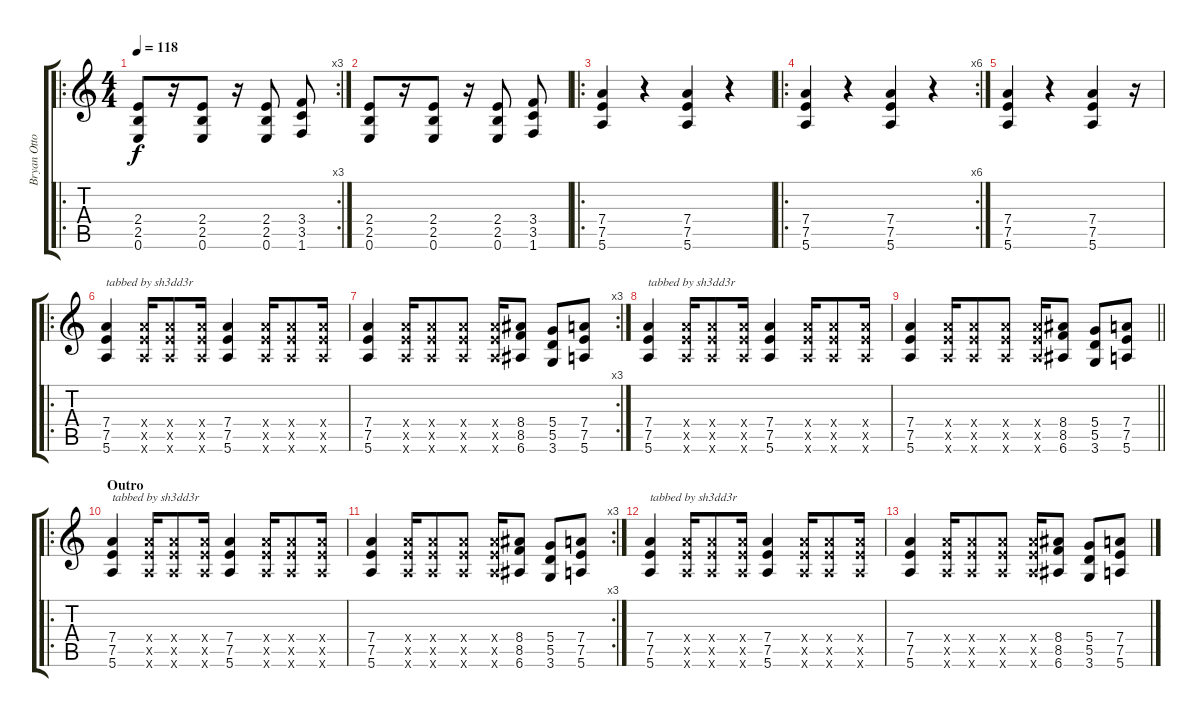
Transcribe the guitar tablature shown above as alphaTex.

\track ("Bryan Ottoson (R.I.P.)" "Bryan Otto") {instrument distortionguitar}
\staff {score tabs}
\tuning (E4 B3 G3 D3 A2 E2) {hide}
\ro
\rc 3
\ts (4 4)
\tempo 118
\clef g2
\ks c
(2.4 2.5 0.6).8{dy f} r.16 (2.4 2.5 0.6).8 r.16 (2.4 2.5 0.6).8 (3.4 3.5 1.6).8 |
(2.4 2.5 0.6).8 r.16 (2.4 2.5 0.6).8 r.16 (2.4 2.5 0.6).8 (3.4 3.5 1.6).8 |
\ro
(7.4 7.5 5.6).4 r.4 (7.4 7.5 5.6).4 r.4 |
\ro
\rc 6
(7.4 7.5 5.6).4 r.4 (7.4 7.5 5.6).4 r.4 |
(7.4 7.5 5.6).4 r.4 (7.4 7.5 5.6).4 r.16 |
\ro
(7.4 7.5 5.6).4{txt "tabbed by sh3dd3r"} (7.4{x} 7.5{x} 5.6{x}).16 (7.4{x} 7.5{x} 5.6{x}).8 (7.4{x} 7.5{x} 5.6{x}).16 (7.4 7.5 5.6).4 (7.4{x} 7.5{x} 5.6{x}).16 (7.4{x} 7.5{x} 5.6{x}).8 (7.4{x} 7.5{x} 5.6{x}).16 |
\rc 3
(7.4 7.5 5.6).4 (7.4{x} 7.5{x} 5.6{x}).16 (7.4{x} 7.5{x} 5.6{x}).8 (7.4{x} 7.5{x} 5.6{x}).8 (7.4{x} 7.5{x} 5.6{x}).16 (8.4 8.5 6.6).8 (5.4 5.5 3.6).8 (7.4 7.5 5.6).8 |
(7.4 7.5 5.6).4{txt "tabbed by sh3dd3r"} (7.4{x} 7.5{x} 5.6{x}).16 (7.4{x} 7.5{x} 5.6{x}).8 (7.4{x} 7.5{x} 5.6{x}).16 (7.4 7.5 5.6).4 (7.4{x} 7.5{x} 5.6{x}).16 (7.4{x} 7.5{x} 5.6{x}).8 (7.4{x} 7.5{x} 5.6{x}).16 |
\barLineRight lightlight
(7.4 7.5 5.6).4 (7.4{x} 7.5{x} 5.6{x}).16 (7.4{x} 7.5{x} 5.6{x}).8 (7.4{x} 7.5{x} 5.6{x}).8 (7.4{x} 7.5{x} 5.6{x}).16 (8.4 8.5 6.6).8 (5.4 5.5 3.6).8 (7.4 7.5 5.6).8 |
\ro
\section ("" "Outro")
(7.4 7.5 5.6).4{txt "tabbed by sh3dd3r"} (7.4{x} 7.5{x} 5.6{x}).16 (7.4{x} 7.5{x} 5.6{x}).8 (7.4{x} 7.5{x} 5.6{x}).16 (7.4 7.5 5.6).4 (7.4{x} 7.5{x} 5.6{x}).16 (7.4{x} 7.5{x} 5.6{x}).8 (7.4{x} 7.5{x} 5.6{x}).16 |
\rc 3
(7.4 7.5 5.6).4 (7.4{x} 7.5{x} 5.6{x}).16 (7.4{x} 7.5{x} 5.6{x}).8 (7.4{x} 7.5{x} 5.6{x}).8 (7.4{x} 7.5{x} 5.6{x}).16 (8.4 8.5 6.6).8 (5.4 5.5 3.6).8 (7.4 7.5 5.6).8 |
(7.4 7.5 5.6).4{txt "tabbed by sh3dd3r"} (7.4{x} 7.5{x} 5.6{x}).16 (7.4{x} 7.5{x} 5.6{x}).8 (7.4{x} 7.5{x} 5.6{x}).16 (7.4 7.5 5.6).4 (7.4{x} 7.5{x} 5.6{x}).16 (7.4{x} 7.5{x} 5.6{x}).8 (7.4{x} 7.5{x} 5.6{x}).16 |
(7.4 7.5 5.6).4 (7.4{x} 7.5{x} 5.6{x}).16 (7.4{x} 7.5{x} 5.6{x}).8 (7.4{x} 7.5{x} 5.6{x}).8 (7.4{x} 7.5{x} 5.6{x}).16 (8.4 8.5 6.6).8 (5.4 5.5 3.6).8 (7.4 7.5 5.6).8
